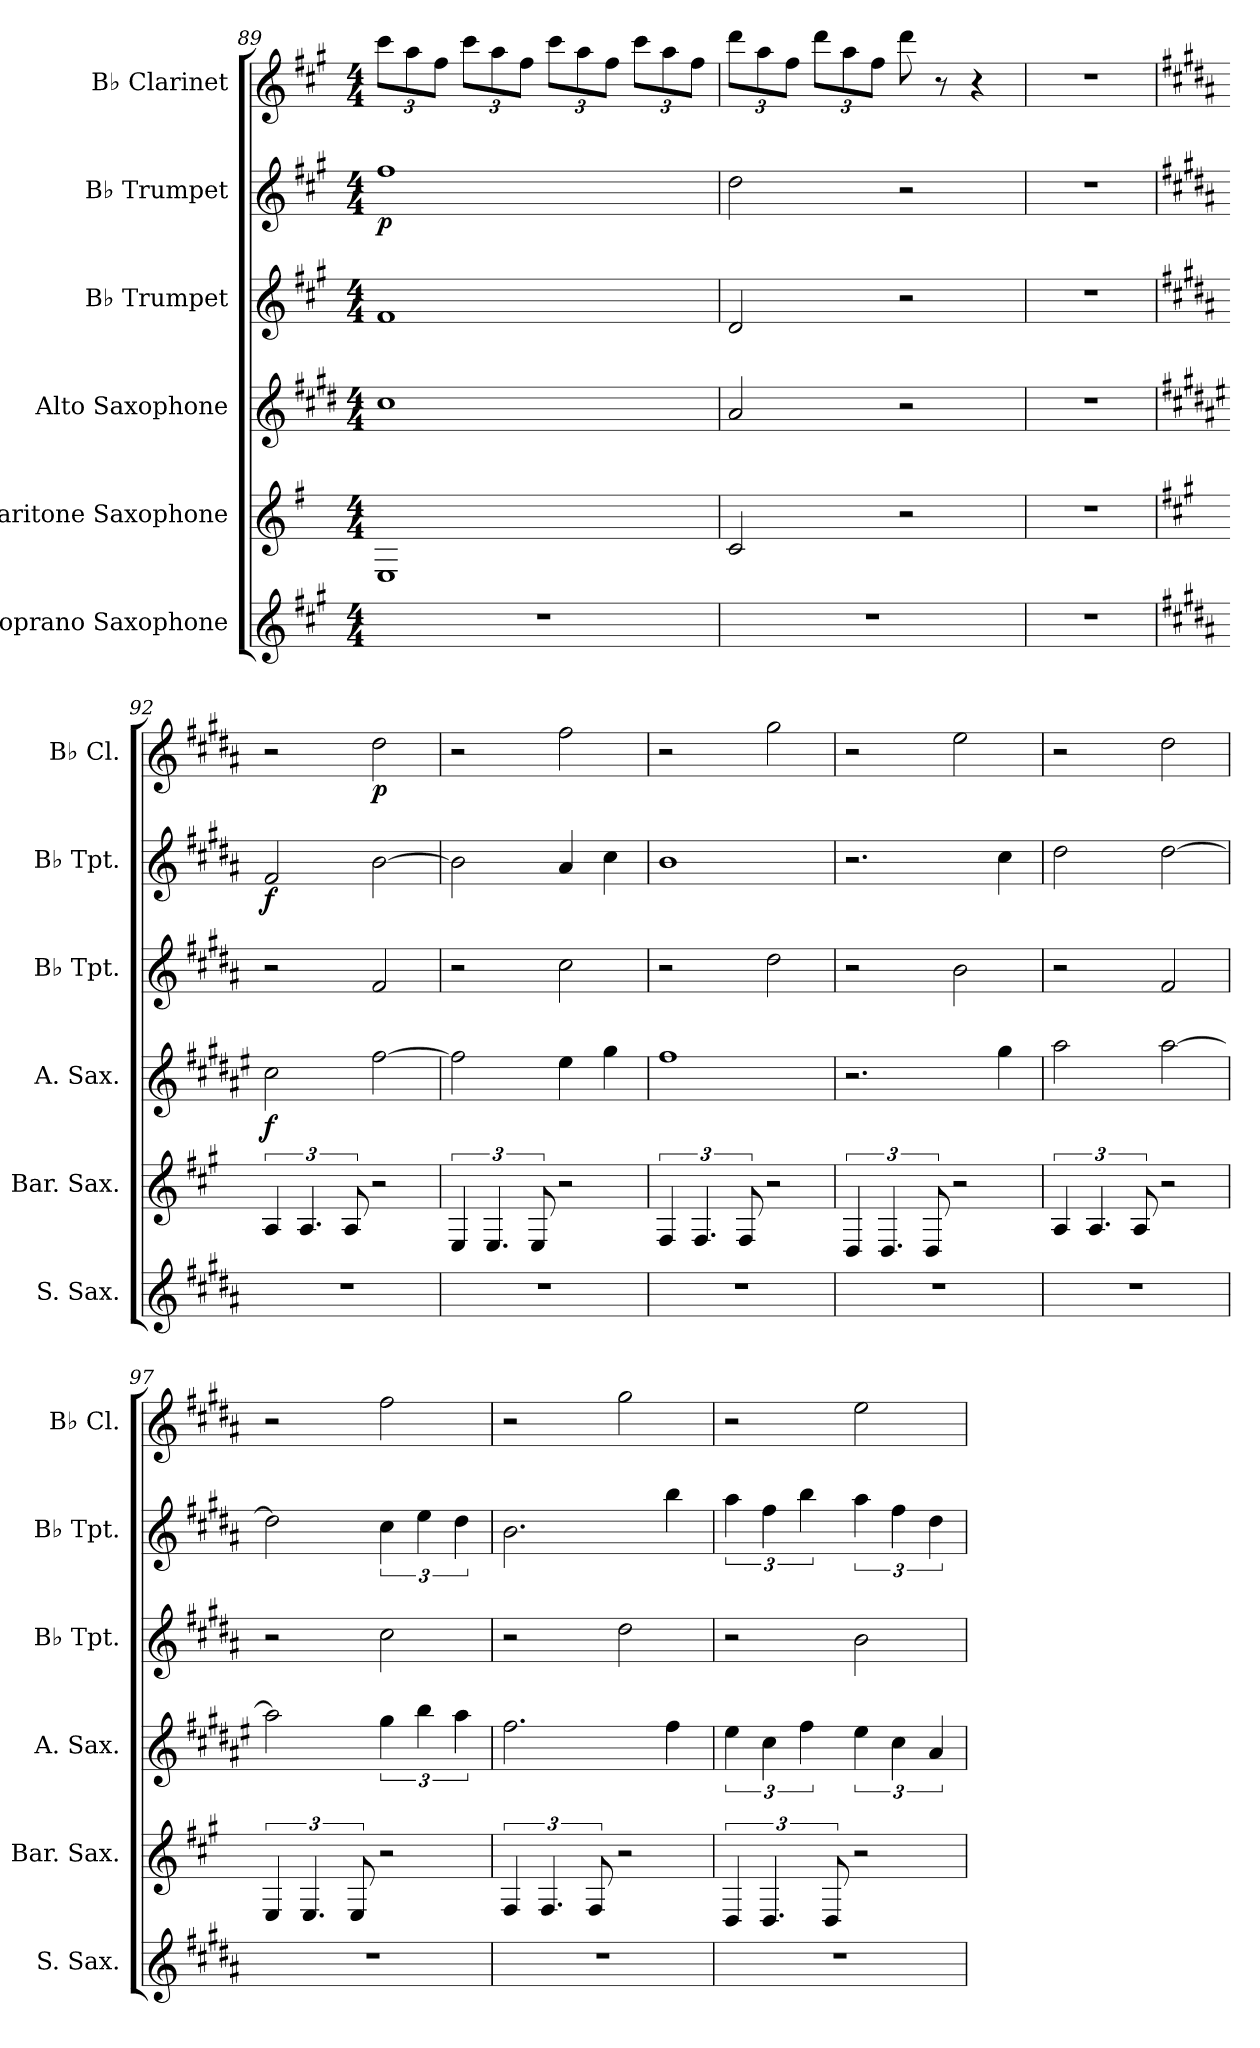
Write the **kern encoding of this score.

**kern	**kern	**kern	**dynam	**kern	**kern	**dynam	**kern	**dynam
*part6	*part5	*part4	*part4	*part3	*part2	*part2	*part1	*part1
*staff6	*staff5	*staff4	*staff4	*staff3	*staff2	*staff2	*staff1	*staff1
*I"Soprano Saxophone	*I"Baritone Saxophone	*I"Alto Saxophone	*	*I"B♭ Trumpet	*I"B♭ Trumpet	*	*I"B♭ Clarinet	*
*I'S. Sax.	*I'Bar. Sax.	*I'A. Sax.	*	*I'B♭ Tpt.	*I'B♭ Tpt.	*	*I'B♭ Cl.	*
!!LO:PB:g=z
*clefG2	*clefG2	*clefG2	*	*clefG2	*clefG2	*	*clefG2	*
*ITrd1c2	*ITrd12c21	*ITrd5c9	*	*ITrd1c2	*ITrd1c2	*	*ITrd1c2	*
*k[f#]	*k[f#]	*k[f#]	*	*k[f#]	*k[f#]	*	*k[f#]	*
*M4/4	*M4/4	*M4/4	*	*M4/4	*M4/4	*	*M4/4	*
*	*	*	*	*	*	*	*Xbrackettup	*
=89	=89	=89	=89	=89	=89	=89	=89	=89
!	!	!	!	!	!	!LO:DY:b	!	!
1r	1EE	1e	.	1e	1ee	p	12bb\L	.
.	.	.	.	.	.	.	12gg\	.
.	.	.	.	.	.	.	12ee\J	.
.	.	.	.	.	.	.	12bb\L	.
.	.	.	.	.	.	.	12gg\	.
.	.	.	.	.	.	.	12ee\J	.
.	.	.	.	.	.	.	12bb\L	.
.	.	.	.	.	.	.	12gg\	.
.	.	.	.	.	.	.	12ee\J	.
.	.	.	.	.	.	.	12bb\L	.
.	.	.	.	.	.	.	12gg\	.
.	.	.	.	.	.	.	12ee\J	.
=90	=90	=90	=90	=90	=90	=90	=90	=90
1r	2C/	2c/	.	2c/	2cc\	.	12ccc\L	.
.	.	.	.	.	.	.	12gg\	.
.	.	.	.	.	.	.	12ee\J	.
.	.	.	.	.	.	.	12ccc\L	.
.	.	.	.	.	.	.	12gg\	.
.	.	.	.	.	.	.	12ee\J	.
.	2r	2r	.	2r	2r	.	8ccc\	.
.	.	.	.	.	.	.	8r	.
.	.	.	.	.	.	.	4r	.
=91	=91	=91	=91	=91	=91	=91	=91	=91
1r	1r	1r	.	1r	1r	.	1r	.
=92	=92	=92	=92	=92	=92	=92	=92	=92
*k[f#c#g#]	*k[f#c#g#]	*k[f#c#g#]	*	*k[f#c#g#]	*k[f#c#g#]	*	*k[f#c#g#]	*
!	!	!	!LO:DY:b	!	!	!LO:DY:b	!	!
1r	6AA/	2e\	f	2r	2e/	f	2r	.
.	6.AA/	.	.	.	.	.	.	.
.	12AA/	.	.	.	.	.	.	.
!	!	!	!	!	!	!	!	!LO:DY:b
.	2r	[2a\	.	2e/	[2a\	.	2cc#\	p
=93	=93	=93	=93	=93	=93	=93	=93	=93
1r	6EE/	2a\]	.	2r	2a\]	.	2r	.
.	6.EE/	.	.	.	.	.	.	.
.	12EE/	.	.	.	.	.	.	.
.	2r	4g#\	.	2b\	4g#/	.	2ee\	.
.	.	4b\	.	.	4b\	.	.	.
!!LO:LB:g=z
=94	=94	=94	=94	=94	=94	=94	=94	=94
1r	6FF#/	1a	.	2r	1a	.	2r	.
.	6.FF#/	.	.	.	.	.	.	.
.	12FF#/	.	.	.	.	.	.	.
.	2r	.	.	2cc#\	.	.	2ff#\	.
=95	=95	=95	=95	=95	=95	=95	=95	=95
1r	6DD/	2.r	.	2r	2.r	.	2r	.
.	6.DD/	.	.	.	.	.	.	.
.	12DD/	.	.	.	.	.	.	.
.	2r	.	.	2a\	.	.	2dd\	.
.	.	4b\	.	.	4b\	.	.	.
=96	=96	=96	=96	=96	=96	=96	=96	=96
1r	6AA/	2cc#\	.	2r	2cc#\	.	2r	.
.	6.AA/	.	.	.	.	.	.	.
.	12AA/	.	.	.	.	.	.	.
.	2r	[2cc#\	.	2e/	[2cc#\	.	2cc#\	.
=97	=97	=97	=97	=97	=97	=97	=97	=97
1r	6EE/	2cc#\]	.	2r	2cc#\]	.	2r	.
.	6.EE/	.	.	.	.	.	.	.
.	12EE/	.	.	.	.	.	.	.
.	2r	6b\	.	2b\	6b\	.	2ee\	.
.	.	6dd\	.	.	6dd\	.	.	.
.	.	6cc#\	.	.	6cc#\	.	.	.
=98	=98	=98	=98	=98	=98	=98	=98	=98
1r	6FF#/	2.a\	.	2r	2.a\	.	2r	.
.	6.FF#/	.	.	.	.	.	.	.
.	12FF#/	.	.	.	.	.	.	.
.	2r	.	.	2cc#\	.	.	2ff#\	.
.	.	4a\	.	.	4aa\	.	.	.
=99	=99	=99	=99	=99	=99	=99	=99	=99
1r	6DD/	6g#\	.	2r	6gg#\	.	2r	.
.	6.DD/	6e\	.	.	6ee\	.	.	.
.	.	6a\	.	.	6aa\	.	.	.
.	12DD/	.	.	.	.	.	.	.
.	2r	6g#\	.	2a\	6gg#\	.	2dd\	.
.	.	6e\	.	.	6ee\	.	.	.
.	.	6c#/	.	.	6cc#\	.	.	.
=	=	=	=	=	=	=	=	=
*-	*-	*-	*-	*-	*-	*-	*-	*-
